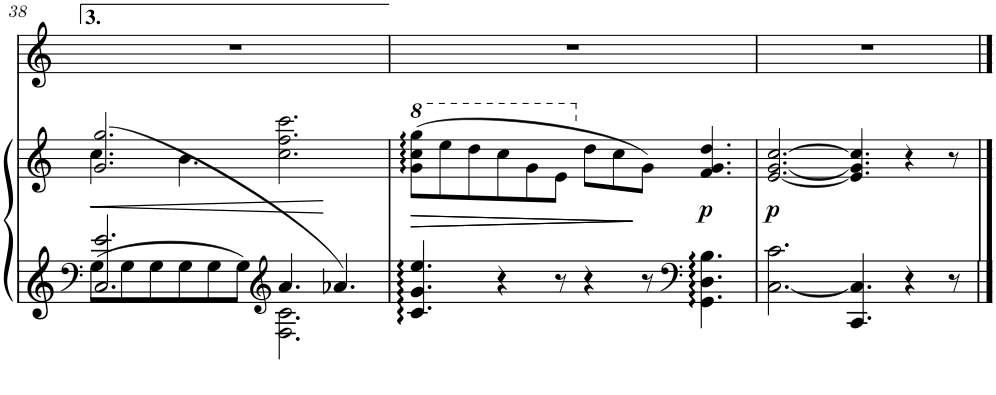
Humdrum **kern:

**kern	**kern	**dynam	**kern
*part2	*part2	*part2	*part1
*staff3	*staff2	*staff2/3	*staff1
*I"Piano	*	*	*I"Voice
*I'Pno	*	*	*I'V
!!LO:PB:g=z
*clefF4	*clefG2	*	*clefG2
*k[]	*k[]	*	*k[]
*M12/8	*M12/8	*	*M12/8
=38	=38	=38	=38
*^	*^	*	*
2.C/ 2.e/	8G\L	(2.g/ 2.gg/	4.cc\	.	1.r
.	8G\	.	.	.	.
.	8G\	.	.	.	.
.	8G\	.	4.b\	.	.
.	8G\	.	.	.	.
.	8G\J	.	.	.	.
*clefG2	*	*	*	*	*
4.a/	2.F\ 2.c\	2.cc\ 2.ff\ 2.ccc\	4ryy	.	.
.	.	.	2ryy	.	.
4.a-X/)	.	.	.	.	.
*v	*v	*	*	*	*
*	*v	*v	*	*
=39	=39	=39	=39
*	*8va	*	*
4.c/ 4.g/ 4.ee/	(8gg\ 8ccc\ 8ggg\L	.	1.r
!	!	!LO:HP:b	!
.	8eee\	>	.
!	!	!LO:HP:b	!
.	8ddd\	>	.
4r	8ccc\	.	.
.	8gg\	.	.
8r	8ee\J	.	.
*	*X8va	*	*
4r	8dd\L	.	.
.	8cc\	.	.
8r	8g\J)	] ]	.
*clefF4	*	*	*
!	!	!LO:DY:a=2	!
4.GG\ 4.D\ 4.B\	4.f/ 4.g/ 4.dd/	p	.
=40	=40	=40	=40
!	!	!LO:DY:a=2	!
[2.C\ 2.c\	[2.e/ [2.g/ [2.cc/	p	1.r
4.CC/ 4.C/]	4.e/] 4.g/] 4.cc/]	.	.
4r	4r	.	.
8r	8r	.	.
==	==	==	==
*-	*-	*-	*-
